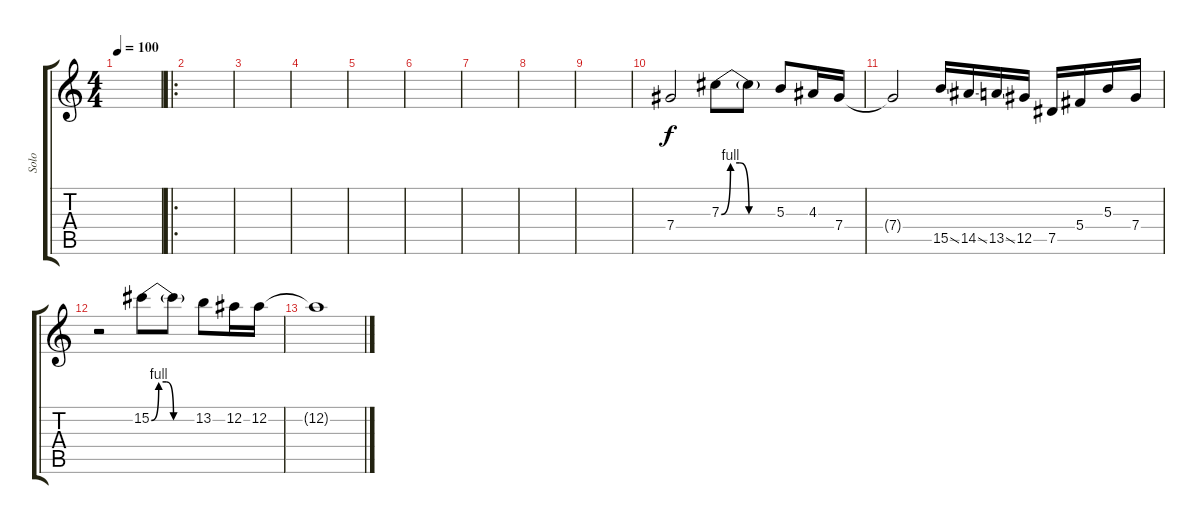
\track ("Solo" "Solo") {instrument distortionguitar}
\staff {score tabs}
\tuning (Eb4 Bb3 Gb3 Db3 Ab2 Eb2) {hide}
\ts (4 4)
\tempo 100
\clef g2
\ks c
|
\ro
|
|
|
|
|
|
|
|
7.4.2 7.3{be (custom 0 0 10 4 20 4 30 0 60 0)}.8 7.3{t}.8 5.3.8 4.3.16 7.4.16 |
7.4{t}.2 15.5{ss}.16{instrument guitarfretnoise} 14.5{ss}.16 13.5{ss}.16 12.5.16 7.5.16{instrument distortionguitar} 5.4.16 5.3.16 7.4.16 |
r.2 15.2{be (custom 0 0 10 4 20 4 30 0 60 0)}.8 15.2{t}.8 13.2.8 12.2.16 12.2.16 |
12.2{t}.1
